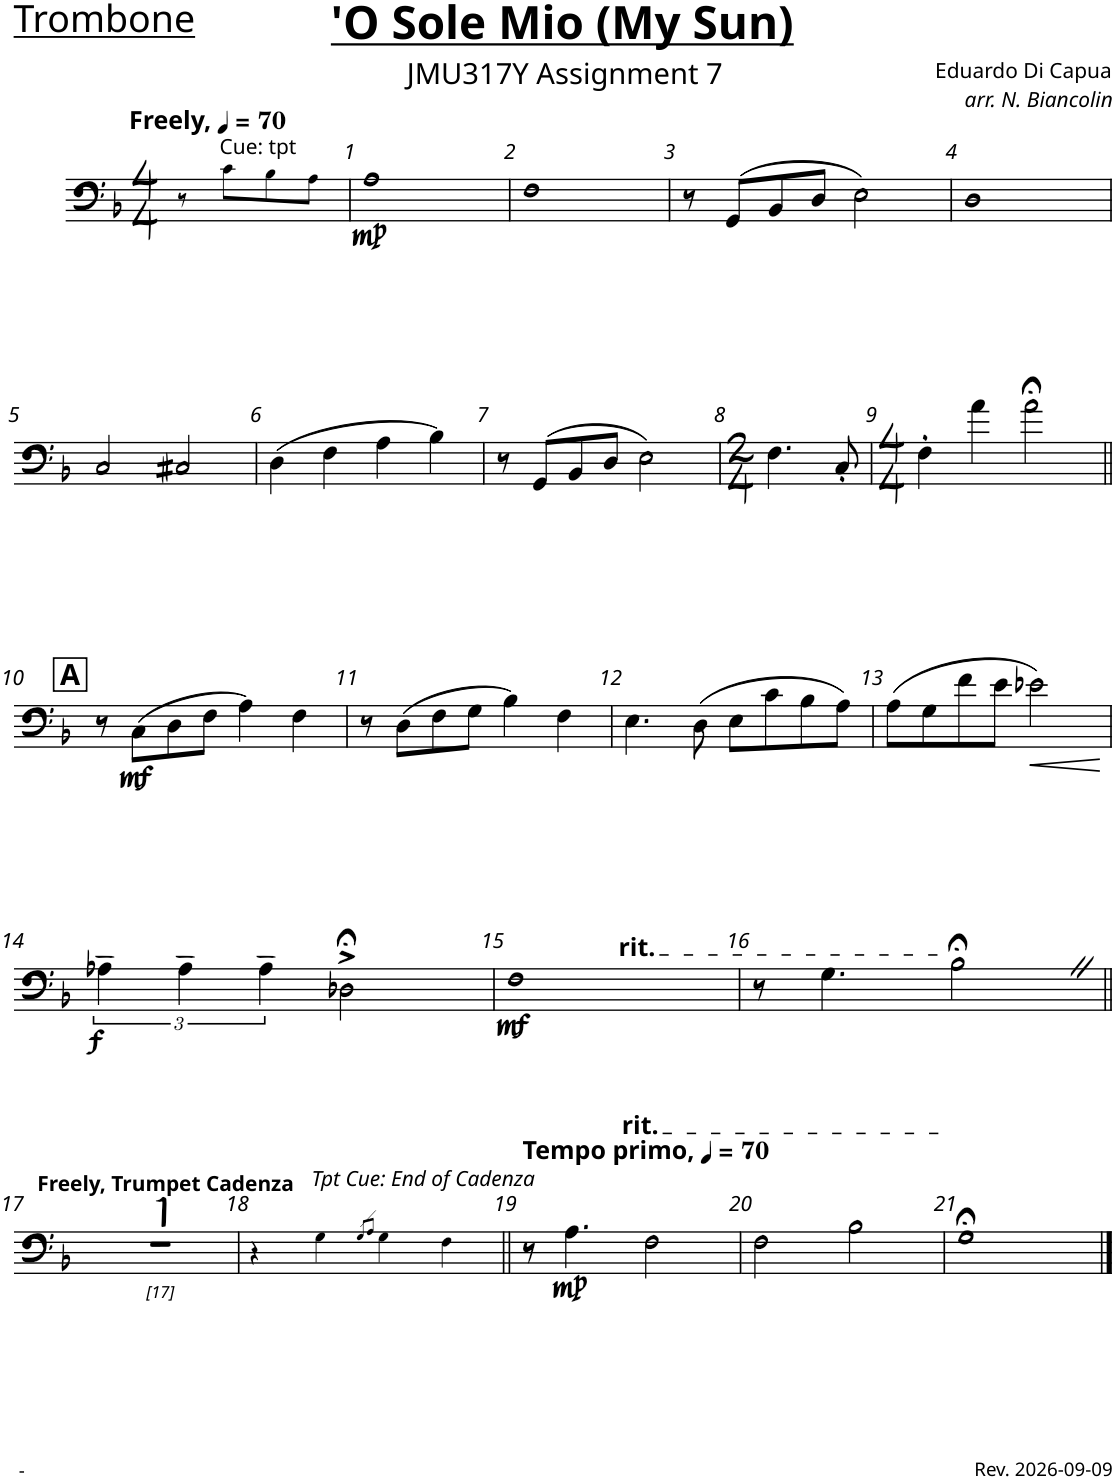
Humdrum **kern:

**kern	**dynam
*part1	*part1
*staff1	*staff1
*I"Trombone	*
*I'Tbn.	*
*clefF4	*
*k[b-]	*
*M4/4	*
*MM70	*
=	=
!LO:TX:a:B:t=Freely,	!
8r	.
!LO:TX:a:t=Cue&colon; tpt	!
8c\L	.
8B-\	.
8A\J	.
=1	=1
!	!LO:DY:b
1A	mp
=2	=2
1F	.
=3	=3
8r	.
(8GG/L	.
8BB-/	.
8D/J	.
2E\)	.
=4	=4
1D	.
!!LO:LB:g=z
=5	=5
2C/	.
2C#X/	.
=6	=6
(4D\	.
4F\	.
4A\	.
4B-\)	.
=7	=7
8r	.
(8GG/L	.
8BB-/	.
8D/J	.
2E\)	.
=8	=8
*M2/4	*
4.F\	.
8C'/	.
=9	=9
*M4/4	*
4F'\	.
4a\	.
2a;<\	.
!!LO:LB:g=z
!!LO:REH:place=s1:a:B:cj:fs=14:t=A
=10||	=10||
8r	.
!	!LO:DY:b
(8C\L	mf
8D\	.
8F\J	.
4A\)	.
4F\	.
=11	=11
8r	.
(8D\L	.
8F\	.
8G\J	.
4B-\)	.
4F\	.
=12	=12
4.E\	.
(8D\	.
8E\L	.
8c\	.
8B-\	.
8A\J)	.
=13	=13
(8A\L	.
8G\	.
8f\	.
8e\J	.
!	!LO:HP:b
2e-X\)	<
.	[
!!LO:LB:g=z
=14	=14
!	!LO:DY:b
6A-X~\	f
6A-~\	.
6A-~\	.
2D-X;<^\	.
=15	=15
!	!LO:DY:b
*^	*
1F	2ryy	mf
!	!LO:TX:a:t=rit.	!
.	2ryy	.
*v	*v	*
=16	=16
8r	.
4.G\	.
2B-;<Z\	.
!!LO:LB:g=z
=17||	=17||
!LO:TX:a:B:t=Freely, Trumpet Cadenza	!
1r	.
=18	=18
4r	.
!LO:TX:a:i:t=Tpt Cue&colon; End of Cadenza	!
4G\	.
8qG/L	.
8qA/J	.
4G\	.
4F\	.
=19||	=19||
*MM70	*
!LO:TX:a:B:t=Tempo primo,	!
*^	*
8r	4.ryy	.
!	!	!LO:DY:b
4.A\	.	mp
!	!LO:TX:a:t=rit.	!
.	2ryy	.
2F\	.	.
.	8ryy	.
*v	*v	*
=20	=20
2F\	.
2B-\	.
=21	=21
1G;<	.
==	==
*-	*-
